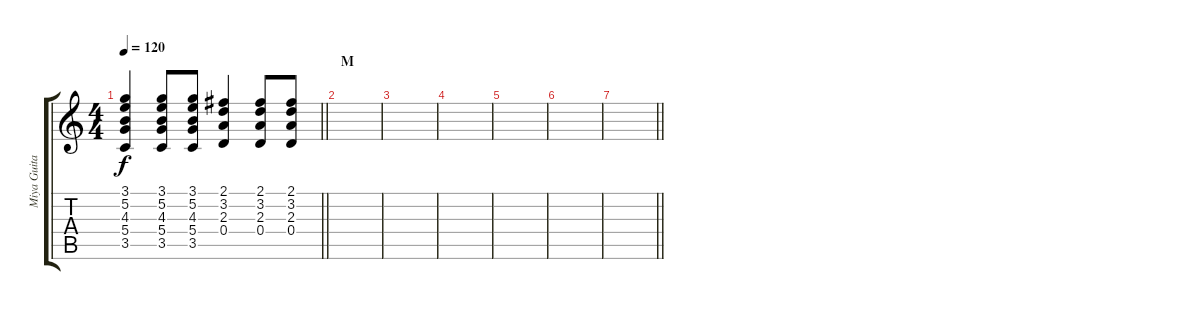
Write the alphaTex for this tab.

\track ("Miya Guitar III" "Miya Guita") {instrument electricguitarclean}
\staff {score tabs}
\tuning (E4 B3 G3 D3 A2 E2) {hide}
\ts (4 4)
\tempo 120
\clef g2
\barLineRight lightlight
\ks c
(3.1 5.2 4.3 5.4 3.5).4{dy f} (3.1 5.2 4.3 5.4 3.5).8 (3.1 5.2 4.3 5.4 3.5).8 (2.1 3.2 2.3 0.4).4 (2.1 3.2 2.3 0.4).8 (2.1 3.2 2.3 0.4).8 |
\section ("" "M")
|
|
|
|
|
\barLineRight lightlight
